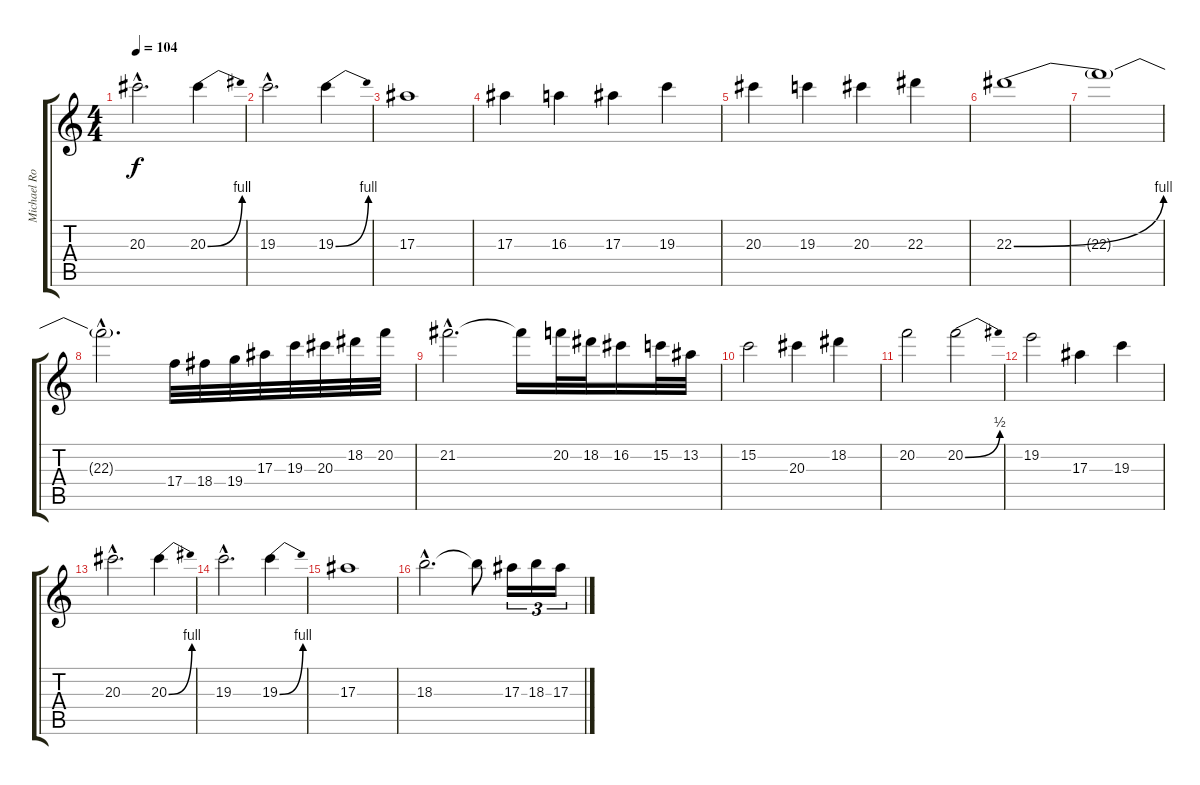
\track ("Michael Romeo" "Michael Ro") {instrument distortionguitar}
\staff {score tabs}
\tuning (D4 A3 F3 C3 G2 D2) {hide}
\ts (4 4)
\tempo 104
\clef g2
\ks c
20.3{hac}.2{d dy f} 20.3{be (bend 0 0 60 4)}.4 |
19.3{hac}.2{d} 19.3{be (bend 0 0 60 4)}.4 |
17.3.1 |
17.3.4 16.3.4 17.3.4 19.3.4 |
20.3.4 19.3.4 20.3.4 22.3.4 |
22.3{be (bend 0 0 60 4)}.1 |
22.3{t}.1 |
22.3{hac t}.2{d} 17.4.32 18.4.32 19.4.32 17.3.32 19.3.32 20.3.32 18.2.32 20.2.32 |
21.2{hac}.2{d} 21.2{t}.16 20.2.32 18.2.32 16.2.16 15.2.32 13.2.32 |
15.2.2 20.3.4 18.2.4 |
20.2.2 20.2{be (bend 0 0 60 2)}.2 |
19.2.2 17.3.4 19.3.4 |
20.3{hac}.2{d} 20.3{be (bend 0 0 60 4)}.4 |
19.3{hac}.2{d} 19.3{be (bend 0 0 60 4)}.4 |
17.3.1 |
18.3{hac}.2{d} 18.3{t}.8 17.3.16{tu (3 2)} 18.3.16{tu (3 2)} 17.3.16{tu (3 2)}
